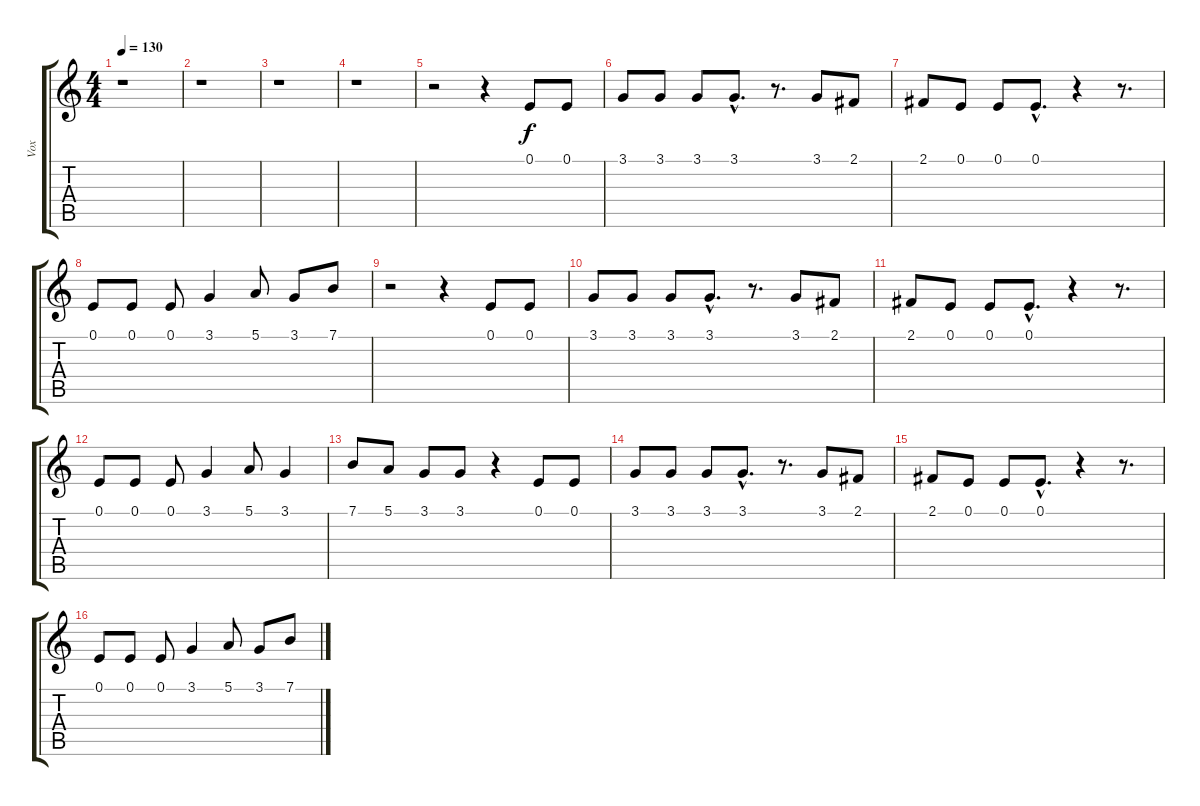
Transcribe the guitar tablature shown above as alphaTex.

\track ("Vox" "Vox") {instrument altosax}
\staff {score tabs}
\tuning (E4 B3 G3 D3 A2 E2) {hide}
\ts (4 4)
\tempo 130
\clef g2
\ks c
r.1{dy f instrument altosax} |
r.1 |
r.1 |
r.1 |
r.2 r.4 0.1.8 0.1.8 |
3.1.8 3.1.8 3.1.8 3.1{hac}.8{d} r.8{d} 3.1.8 2.1.8 |
2.1.8 0.1.8 0.1.8 0.1{hac}.8{d} r.4 r.8{d} |
0.1.8 0.1.8 0.1.8 3.1.4 5.1.8 3.1.8 7.1.8 |
r.2 r.4 0.1.8 0.1.8 |
3.1.8 3.1.8 3.1.8 3.1{hac}.8{d} r.8{d} 3.1.8 2.1.8 |
2.1.8 0.1.8 0.1.8 0.1{hac}.8{d} r.4 r.8{d} |
0.1.8 0.1.8 0.1.8 3.1.4 5.1.8 3.1.4 |
7.1.8 5.1.8 3.1.8 3.1.8 r.4 0.1.8 0.1.8 |
3.1.8 3.1.8 3.1.8 3.1{hac}.8{d} r.8{d} 3.1.8 2.1.8 |
2.1.8 0.1.8 0.1.8 0.1{hac}.8{d} r.4 r.8{d} |
0.1.8 0.1.8 0.1.8 3.1.4 5.1.8 3.1.8 7.1.8
